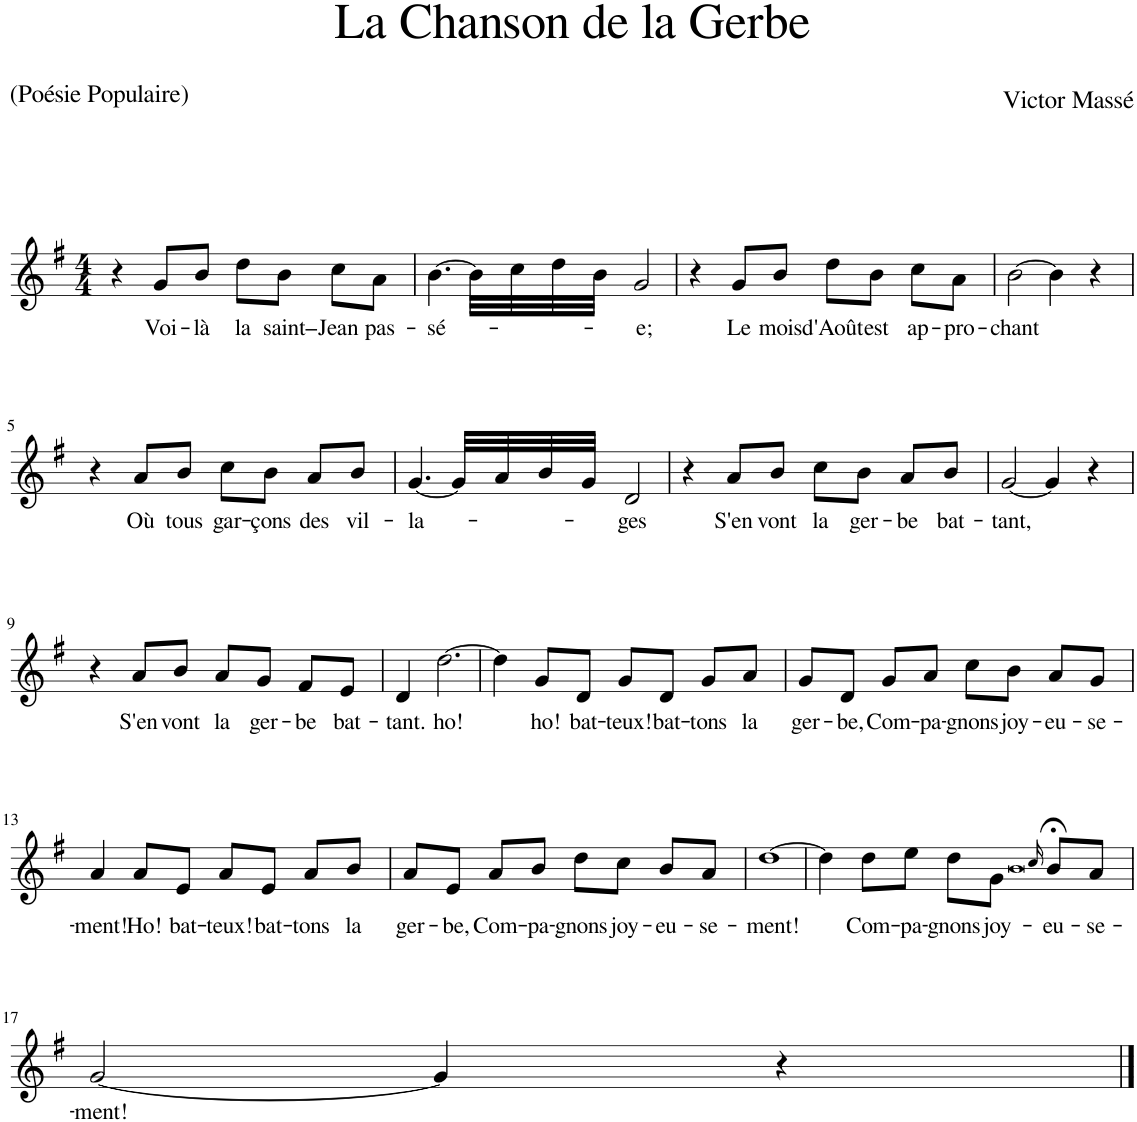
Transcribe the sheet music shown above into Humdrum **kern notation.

**kern	**text
*part1	*part1
*staff1	*staff1
*I"Piano	*
*I'Pno	*
*clefG2	*
*k[f#]	*
*M4/4	*
=1	=1
4r	.
!	!LO:LY:b
8g/L	Voi-
!	!LO:LY:b
8b/J	-là
!	!LO:LY:b
8dd\L	la
!	!LO:LY:b
8b\J	saint–
!	!LO:LY:b
8cc\L	Jean
!	!LO:LY:b
8a\J	pas-
=2	=2
!	!LO:LY:b
[4.b\	-sé-
32b\LLL]	.
32cc\	.
32dd\	.
32b\JJJ	.
!	!LO:LY:b
2g/	-e;
=3	=3
4r	.
!	!LO:LY:b
8g/L	Le
!	!LO:LY:b
8b/J	mois
!	!LO:LY:b
8dd\L	d'Août
!	!LO:LY:b
8b\J	est
!	!LO:LY:b
8cc\L	ap-
!	!LO:LY:b
8a\J	-pro-
=4	=4
!	!LO:LY:b
[2b\	-chant
4b\]	.
4r	.
!!LO:LB:g=z
=5	=5
4r	.
!	!LO:LY:b
8a/L	Où
!	!LO:LY:b
8b/J	tous
!	!LO:LY:b
8cc\L	gar-
!	!LO:LY:b
8b\J	-çons
!	!LO:LY:b
8a/L	des
!	!LO:LY:b
8b/J	vil-
=6	=6
!	!LO:LY:b
[4.g/	-la-
32g/LLL]	.
32a/	.
32b/	.
32g/JJJ	.
!	!LO:LY:b
2d/	-ges
=7	=7
4r	.
!	!LO:LY:b
8a/L	S'en
!	!LO:LY:b
8b/J	vont
!	!LO:LY:b
8cc\L	la
!	!LO:LY:b
8b\J	ger-
!	!LO:LY:b
8a/L	-be
!	!LO:LY:b
8b/J	bat-
=8	=8
!	!LO:LY:b
[2g/	-tant,
4g/]	.
4r	.
!!LO:LB:g=z
=9	=9
4r	.
!	!LO:LY:b
8a/L	S'en
!	!LO:LY:b
8b/J	vont
!	!LO:LY:b
8a/L	la
!	!LO:LY:b
8g/J	ger-
!	!LO:LY:b
8f#/L	-be
!	!LO:LY:b
8e/J	bat-
=10	=10
!	!LO:LY:b
4d/	-tant.
!	!LO:LY:b
[2.dd\	ho!
=11	=11
4dd\]	.
!	!LO:LY:b
8g/L	ho!
!	!LO:LY:b
8d/J	bat-
!	!LO:LY:b
8g/L	-teux!
!	!LO:LY:b
8d/J	bat-
!	!LO:LY:b
8g/L	-tons
!	!LO:LY:b
8a/J	la
=12	=12
!	!LO:LY:b
8g/L	ger-
!	!LO:LY:b
8d/J	-be,
!	!LO:LY:b
8g/L	Com-
!	!LO:LY:b
8a/J	-pa-
!	!LO:LY:b
8cc\L	-gnons
!	!LO:LY:b
8b\J	joy-
!	!LO:LY:b
8a/L	-eu-
!	!LO:LY:b
8g/J	-se-
!!LO:LB:g=z
=13	=13
!	!LO:LY:b
4a/	-ment!
!	!LO:LY:b
8a/L	Ho!
!	!LO:LY:b
8e/J	bat-
!	!LO:LY:b
8a/L	-teux!
!	!LO:LY:b
8e/J	bat-
!	!LO:LY:b
8a/L	-tons
!	!LO:LY:b
8b/J	la
=14	=14
!	!LO:LY:b
8a/L	ger-
!	!LO:LY:b
8e/J	-be,
!	!LO:LY:b
8a/L	Com-
!	!LO:LY:b
8b/J	-pa-
!	!LO:LY:b
8dd\L	-gnons
!	!LO:LY:b
8cc\J	joy-
!	!LO:LY:b
8b/L	-eu-
!	!LO:LY:b
8a/J	-se-
=15	=15
!	!LO:LY:b
[1dd	-ment!
=16	=16
4dd\]	.
!	!LO:LY:b
8dd\L	Com-
!	!LO:LY:b
8ee\J	-pa-
!	!LO:LY:b
8dd\L	-gnons
!	!LO:LY:b
8g\J	joy-
0qb	.
16qcc/	.
!	!LO:LY:b
8b;</L	-eu-
!	!LO:LY:b
8a/J	-se-
!!LO:LB:g=z
=17	=17
!	!LO:LY:b
[2g/	-ment!
4g/]	.
4r	.
==	==
*-	*-
